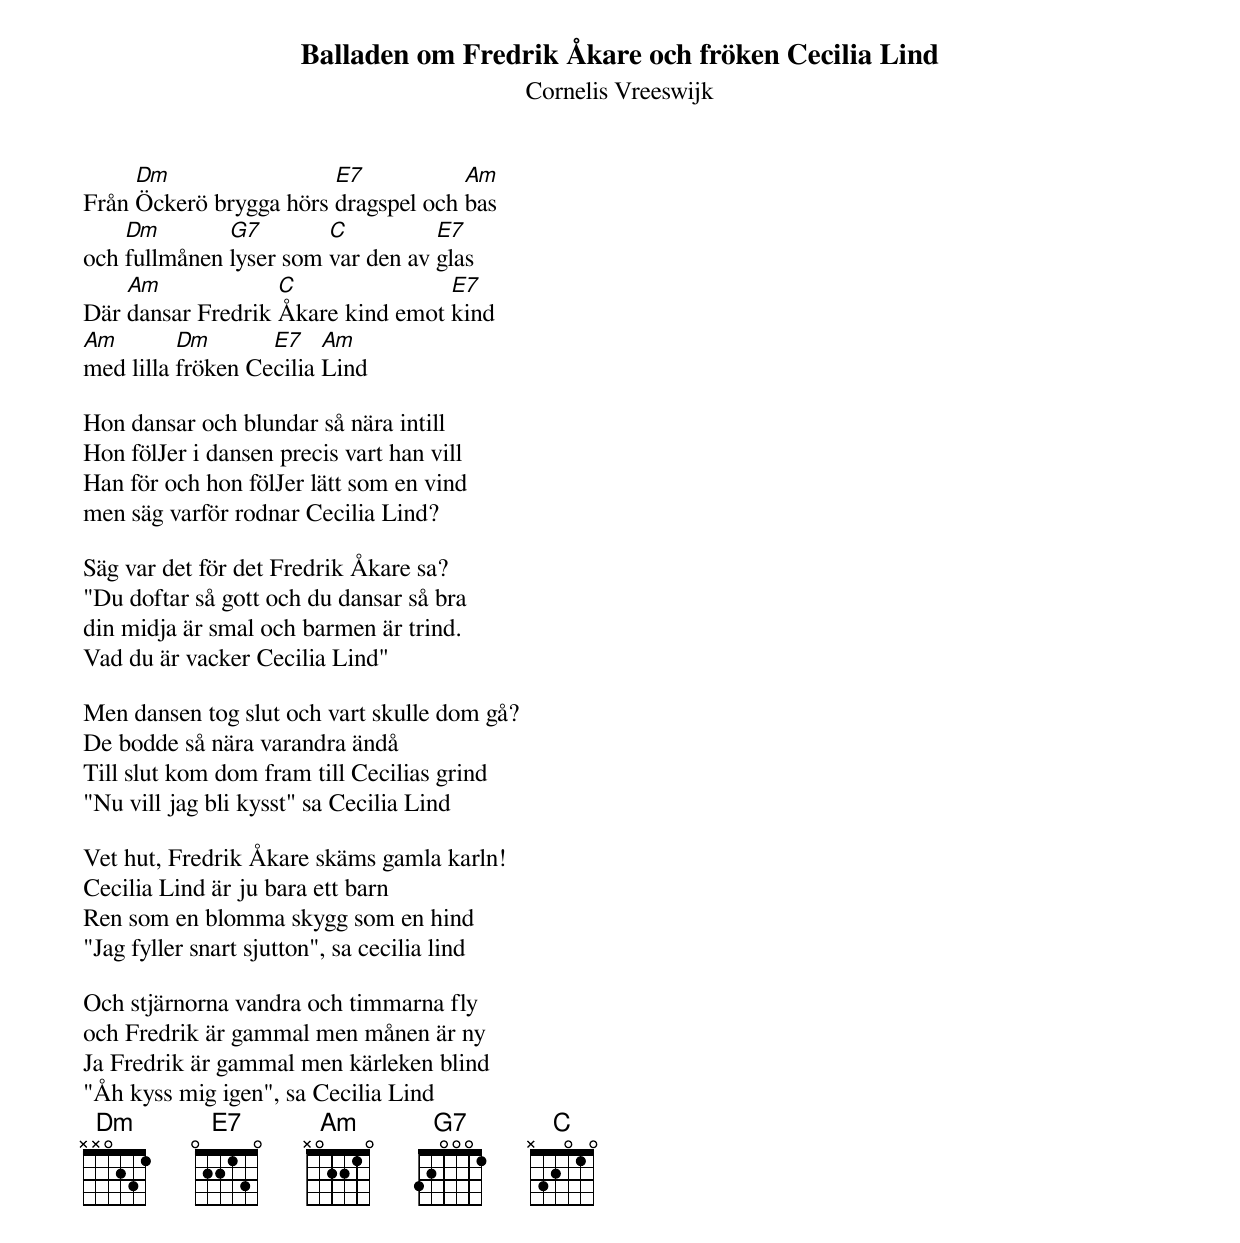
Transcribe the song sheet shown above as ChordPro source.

{t:Balladen om Fredrik Åkare och fröken Cecilia Lind}
{st:Cornelis Vreeswijk}

Från [Dm]Öckerö brygga hörs [E7]dragspel och [Am]bas
och [Dm]fullmånen [G7]lyser som [C]var den av [E7]glas
Där [Am]dansar Fredrik [C]Åkare kind emot [E7]kind
[Am]med lilla [Dm]fröken Ce[E7]cilia [Am]Lind

Hon dansar och blundar så nära intill
Hon fölJer i dansen precis vart han vill
Han för och hon fölJer lätt som en vind
men säg varför rodnar Cecilia Lind?

Säg var det för det Fredrik Åkare sa?
"Du doftar så gott och du dansar så bra
din midja är smal och barmen är trind.
Vad du är vacker Cecilia Lind"

Men dansen tog slut och vart skulle dom gå?
De bodde så nära varandra ändå
Till slut kom dom fram till Cecilias grind
"Nu vill jag bli kysst" sa Cecilia Lind

Vet hut, Fredrik Åkare skäms gamla karln!
Cecilia Lind är ju bara ett barn
Ren som en blomma skygg som en hind
"Jag fyller snart sjutton", sa cecilia lind

Och stjärnorna vandra och timmarna fly
och Fredrik är gammal men månen är ny
Ja Fredrik är gammal men kärleken blind
"Åh kyss mig igen", sa Cecilia Lind
